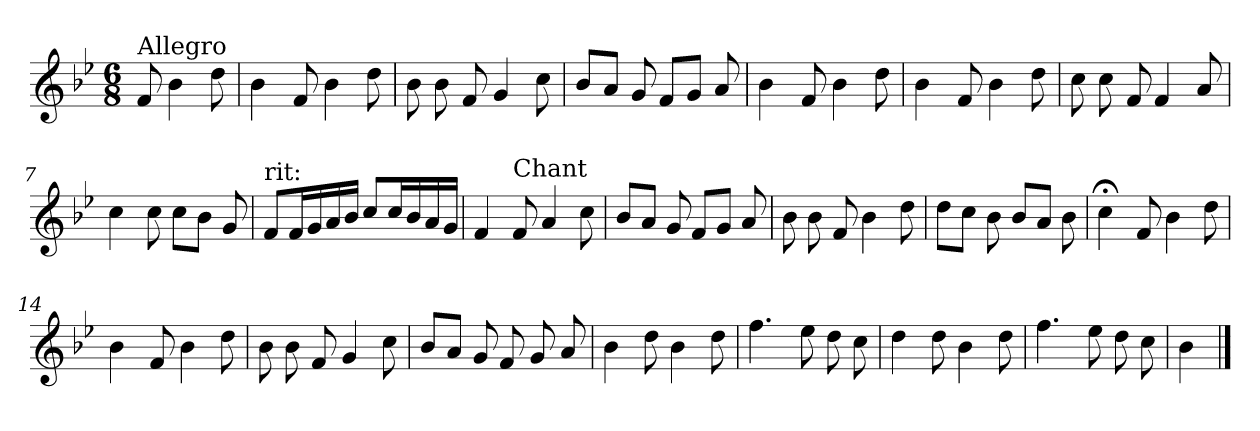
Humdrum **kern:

**kern
*part1
*staff1
*clefG2
*k[b-e-]
*B-:
*M6/8
=
!LO:TX:a:t=Allegro
8f/
4b-\
8dd\
=1
4b-\
8f/
4b-\
8dd\
=2
8b-\
8b-\
8f/
4g/
8cc\
=3
8b-/L
8a/J
8g/
8f/L
8g/J
8a/
=4
4b-\
8f/
4b-\
8dd\
=5
4b-\
8f/
4b-\
8dd\
!!LO:LB:g=z
=6
8cc\
8cc\
8f/
4f/
8a/
=7
4cc\
8cc\
8cc\L
8b-\J
8g/
=8
!LO:TX:a:t=rit&colon;
8f/L
16f/L
16g/
16a/
16b-/JJ
8cc/L
16cc/L
16b-/
16a/
16g/JJ
=9
4f/
!LO:TX:a:t=Chant
8f/
4a/
8cc\
=10
8b-/L
8a/J
8g/
8f/L
8g/J
8a/
=11
8b-\
8b-\
8f/
4b-\
8dd\
!!LO:LB:g=z
=12
8dd\L
8cc\J
8b-\
8b-/L
8a/J
8b-\
=13
4cc;<\
8f/
4b-\
8dd\
=14
4b-\
8f/
4b-\
8dd\
=15
8b-\
8b-\
8f/
4g/
8cc\
=16
8b-/L
8a/J
8g/
8f/
8g/
8a/
=17
4b-\
8dd\
4b-\
8dd\
!!LO:LB:g=z
=18
4.ff\
8ee-\
8dd\
8cc\
=19
4dd\
8dd\
4b-\
8dd\
=20
4.ff\
8ee-\
8dd\
8cc\
=21
4b-\
==
*-
